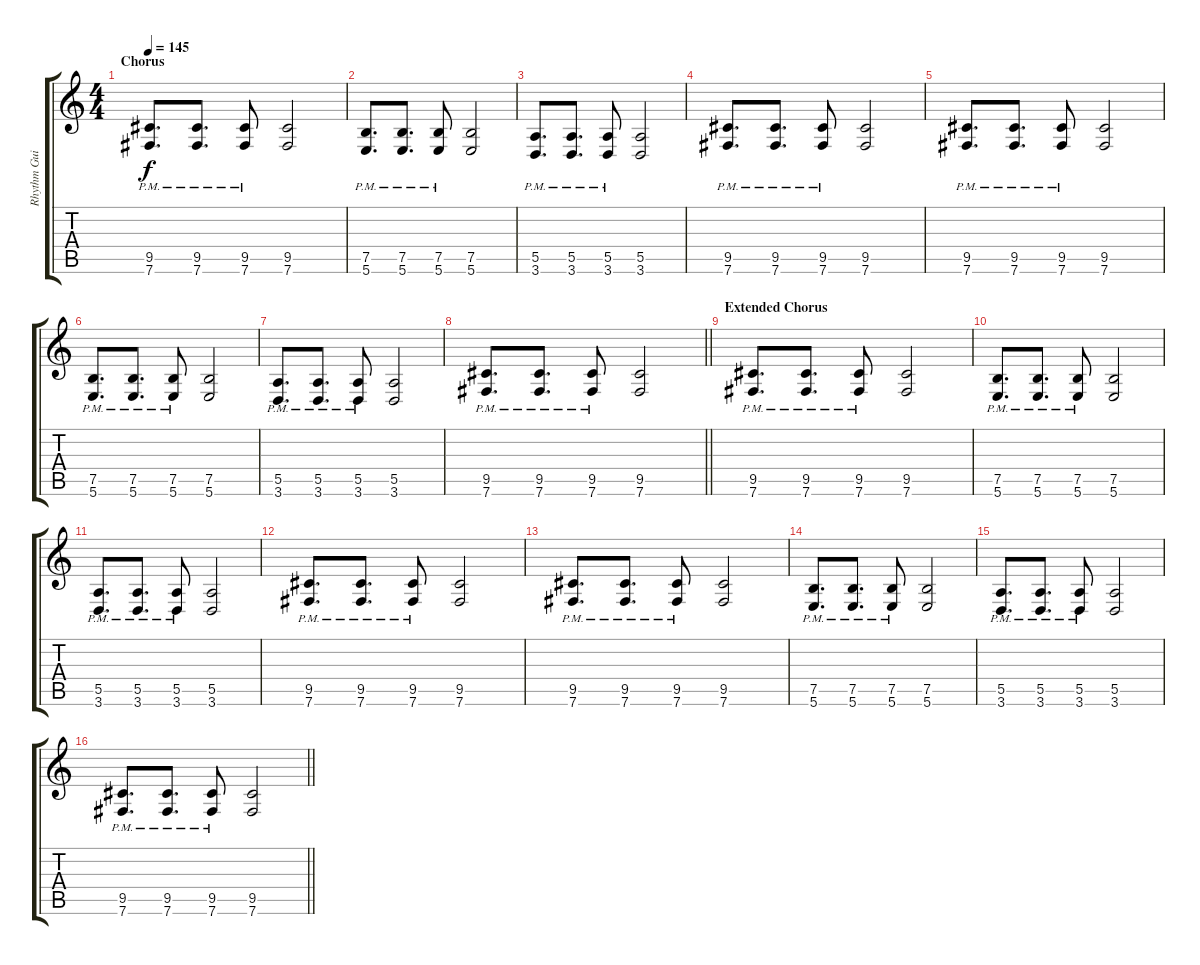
\track ("Rhythm Guitar" "Rhythm Gui") {instrument distortionguitar}
\staff {score tabs}
\tuning (B3 Gb3 D3 A2 E2 B1) {hide}
\ts (4 4)
\section ("" "Chorus")
\tempo 145
\clef g2
\ks c
(9.5{pm} 7.6{pm}).8{d dy f} (9.5{pm} 7.6{pm}).8{d} (9.5{pm} 7.6{pm}).8 (9.5 7.6).2 |
(7.5{pm} 5.6{pm}).8{d} (7.5{pm} 5.6{pm}).8{d} (7.5{pm} 5.6{pm}).8 (7.5 5.6).2 |
(5.5{pm} 3.6{pm}).8{d} (5.5{pm} 3.6{pm}).8{d} (5.5{pm} 3.6{pm}).8 (5.5 3.6).2 |
(9.5{pm} 7.6{pm}).8{d} (9.5{pm} 7.6{pm}).8{d} (9.5{pm} 7.6{pm}).8 (9.5 7.6).2 |
(9.5{pm} 7.6{pm}).8{d} (9.5{pm} 7.6{pm}).8{d} (9.5{pm} 7.6{pm}).8 (9.5 7.6).2 |
(7.5{pm} 5.6{pm}).8{d} (7.5{pm} 5.6{pm}).8{d} (7.5{pm} 5.6{pm}).8 (7.5 5.6).2 |
(5.5{pm} 3.6{pm}).8{d} (5.5{pm} 3.6{pm}).8{d} (5.5{pm} 3.6{pm}).8 (5.5 3.6).2 |
\barLineRight lightlight
(9.5{pm} 7.6{pm}).8{d} (9.5{pm} 7.6{pm}).8{d} (9.5{pm} 7.6{pm}).8 (9.5 7.6).2 |
\section ("" "Extended Chorus")
(9.5{pm} 7.6{pm}).8{d} (9.5{pm} 7.6{pm}).8{d} (9.5{pm} 7.6{pm}).8 (9.5 7.6).2 |
(7.5{pm} 5.6{pm}).8{d} (7.5{pm} 5.6{pm}).8{d} (7.5{pm} 5.6{pm}).8 (7.5 5.6).2 |
(5.5{pm} 3.6{pm}).8{d} (5.5{pm} 3.6{pm}).8{d} (5.5{pm} 3.6{pm}).8 (5.5 3.6).2 |
(9.5{pm} 7.6{pm}).8{d} (9.5{pm} 7.6{pm}).8{d} (9.5{pm} 7.6{pm}).8 (9.5 7.6).2 |
(9.5{pm} 7.6{pm}).8{d} (9.5{pm} 7.6{pm}).8{d} (9.5{pm} 7.6{pm}).8 (9.5 7.6).2 |
(7.5{pm} 5.6{pm}).8{d} (7.5{pm} 5.6{pm}).8{d} (7.5{pm} 5.6{pm}).8 (7.5 5.6).2 |
(5.5{pm} 3.6{pm}).8{d} (5.5{pm} 3.6{pm}).8{d} (5.5{pm} 3.6{pm}).8 (5.5 3.6).2 |
\barLineRight lightlight
(9.5{pm} 7.6{pm}).8{d} (9.5{pm} 7.6{pm}).8{d} (9.5{pm} 7.6{pm}).8 (9.5 7.6).2
